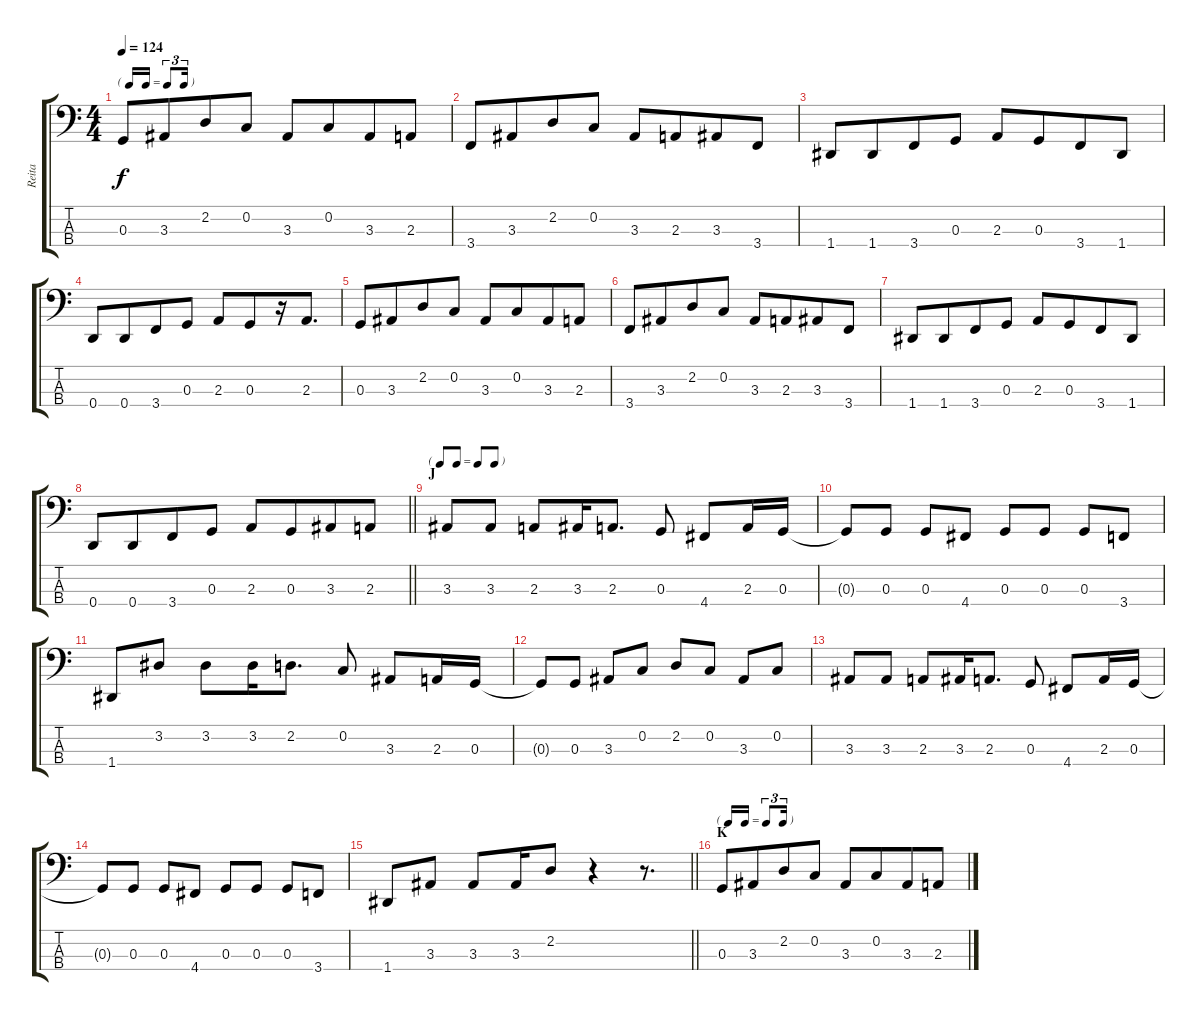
\track ("Reita" "Reita") {instrument electricbassfinger}
\staff {score tabs}
\tuning (F2 C2 G1 D1) {hide}
\ts (4 4)
\tf triplet16th
\section ("" "")
\tempo 124
\clef f4
\ks c
0.3.8{dy f} 3.3.8{beam merge} 2.2.8 0.2.8 3.3.8 0.2.8{beam merge} 3.3.8 2.3.8 |
3.4.8 3.3.8{beam merge} 2.2.8 0.2.8 3.3.8 2.3.8{beam merge} 3.3.8 3.4.8 |
1.4.8 1.4.8{beam merge} 3.4.8 0.3.8 2.3.8 0.3.8{beam merge} 3.4.8 1.4.8 |
0.4.8 0.4.8{beam merge} 3.4.8 0.3.8 2.3.8 0.3.8{beam merge} r.16 2.3.8{d} |
0.3.8 3.3.8{beam merge} 2.2.8 0.2.8 3.3.8 0.2.8{beam merge} 3.3.8 2.3.8 |
3.4.8 3.3.8{beam merge} 2.2.8 0.2.8 3.3.8 2.3.8{beam merge} 3.3.8 3.4.8 |
1.4.8 1.4.8{beam merge} 3.4.8 0.3.8 2.3.8 0.3.8{beam merge} 3.4.8 1.4.8 |
\barLineRight lightlight
0.4.8 0.4.8{beam merge} 3.4.8 0.3.8 2.3.8 0.3.8{beam merge} 3.3.8 2.3.8 |
\tf none
\section ("" "J")
3.3.8 3.3.8 2.3.8 3.3.16 2.3.8{d} 0.3.8 4.4.8 2.3.16 0.3.16 |
0.3{t}.8 0.3.8 0.3.8 4.4.8 0.3.8 0.3.8 0.3.8 3.4.8 |
1.4.8 3.2.8 3.2.8 3.2.16 2.2.8{d} 0.2.8 3.3.8 2.3.16 0.3.16 |
0.3{t}.8 0.3.8 3.3.8 0.2.8 2.2.8 0.2.8 3.3.8 0.2.8 |
3.3.8 3.3.8 2.3.8 3.3.16 2.3.8{d} 0.3.8 4.4.8 2.3.16 0.3.16 |
0.3{t}.8 0.3.8 0.3.8 4.4.8 0.3.8 0.3.8 0.3.8 3.4.8 |
\barLineRight lightlight
1.4.8 3.3.8 3.3.8{beam merge} 3.3.16 2.2.8 r.4 r.8{d} |
\tf triplet16th
\section ("" "K")
0.3.8 3.3.8{beam merge} 2.2.8 0.2.8 3.3.8 0.2.8{beam merge} 3.3.8 2.3.8
